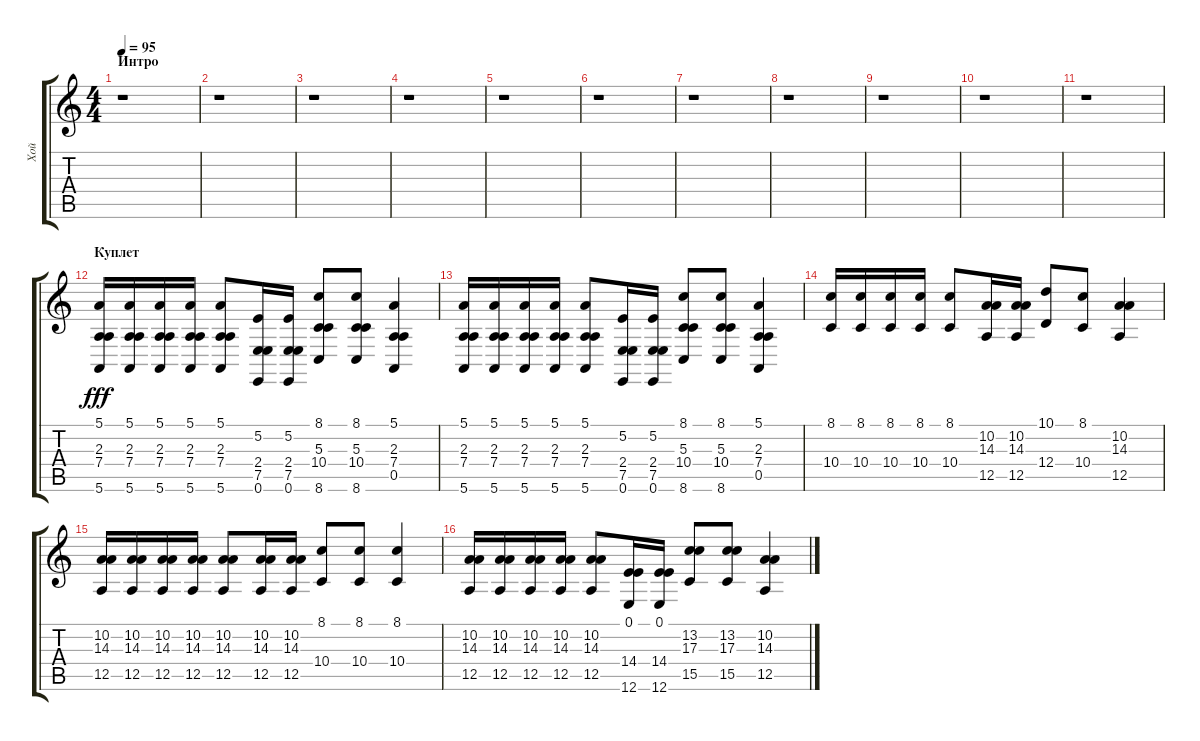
\track ("Хой" "Хой") {instrument lead8bassandlead}
\staff {score tabs}
\tuning (E4 B3 G3 D3 A2 E2) {hide}
\ts (4 4)
\section ("" "Интро")
\tempo 95
\clef g2
\ks c
r.1{dy fff instrument lead8bassandlead} |
r.1 |
r.1 |
r.1 |
r.1 |
r.1 |
r.1 |
r.1 |
r.1 |
r.1 |
r.1 |
\section ("" "Куплет")
(5.1 2.3 7.4 5.6).16 (5.1 2.3 7.4 5.6).16 (5.1 2.3 7.4 5.6).16 (5.1 2.3 7.4 5.6).16 (5.1 2.3 7.4 5.6).8 (5.2 2.4 7.5 0.6).16 (5.2 2.4 7.5 0.6).16 (8.1 5.3 10.4 8.6).8 (8.1 5.3 10.4 8.6).8 (5.1 2.3 7.4 0.5).4 |
(5.1 2.3 7.4 5.6).16 (5.1 2.3 7.4 5.6).16 (5.1 2.3 7.4 5.6).16 (5.1 2.3 7.4 5.6).16 (5.1 2.3 7.4 5.6).8 (5.2 2.4 7.5 0.6).16 (5.2 2.4 7.5 0.6).16 (8.1 5.3 10.4 8.6).8 (8.1 5.3 10.4 8.6).8 (5.1 2.3 7.4 0.5).4 |
(8.1 10.4).16 (8.1 10.4).16 (8.1 10.4).16 (8.1 10.4).16 (8.1 10.4).8 (10.2 14.3 12.5).16 (10.2 14.3 12.5).16 (10.1 12.4).8 (8.1 10.4).8 (10.2 14.3 12.5).4 |
(10.2 14.3 12.5).16 (10.2 14.3 12.5).16 (10.2 14.3 12.5).16 (10.2 14.3 12.5).16 (10.2 14.3 12.5).8 (10.2 14.3 12.5).16 (10.2 14.3 12.5).16 (8.1 10.4).8 (8.1 10.4).8 (8.1 10.4).4 |
(10.2 14.3 12.5).16 (10.2 14.3 12.5).16 (10.2 14.3 12.5).16 (10.2 14.3 12.5).16 (10.2 14.3 12.5).8 (0.1 14.4 12.6).16 (0.1 14.4 12.6).16 (13.2 17.3 15.5).8 (13.2 17.3 15.5).8 (10.2 14.3 12.5).4
